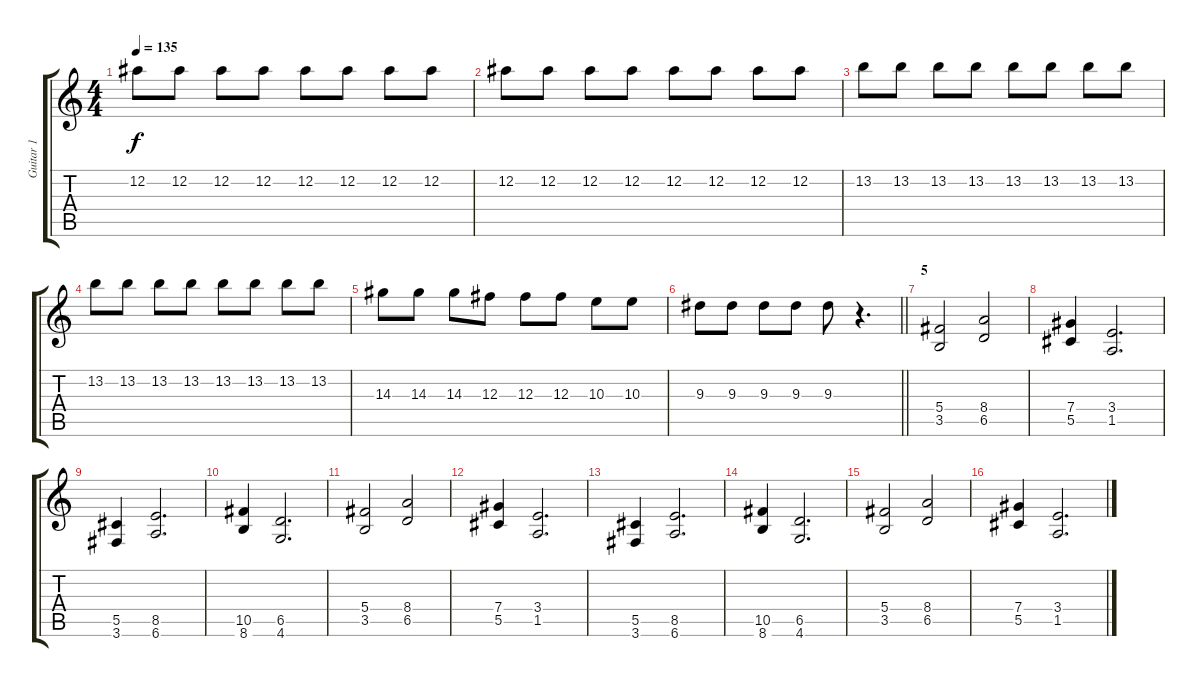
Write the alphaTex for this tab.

\track ("Guitar 1" "Guitar 1") {instrument distortionguitar}
\staff {score tabs}
\tuning (Eb4 Bb3 Gb3 Db3 Ab2 Eb2) {hide}
\ts (4 4)
\tempo 135
\clef g2
\ks c
12.2.8{dy f} 12.2.8 12.2.8 12.2.8 12.2.8 12.2.8 12.2.8 12.2.8 |
12.2.8 12.2.8 12.2.8 12.2.8 12.2.8 12.2.8 12.2.8 12.2.8 |
13.2.8 13.2.8 13.2.8 13.2.8 13.2.8 13.2.8 13.2.8 13.2.8 |
13.2.8 13.2.8 13.2.8 13.2.8 13.2.8 13.2.8 13.2.8 13.2.8 |
14.3.8 14.3.8 14.3.8 12.3.8 12.3.8 12.3.8 10.3.8 10.3.8 |
\barLineRight lightlight
9.3.8 9.3.8 9.3.8 9.3.8 9.3.8 r.4{d} |
\section ("" "5")
(5.4 3.5).2 (8.4 6.5).2 |
(7.4 5.5).4 (3.4 1.5).2{d} |
(5.5 3.6).4 (8.5 6.6).2{d} |
(10.5 8.6).4 (6.5 4.6).2{d} |
(5.4 3.5).2 (8.4 6.5).2 |
(7.4 5.5).4 (3.4 1.5).2{d} |
(5.5 3.6).4 (8.5 6.6).2{d} |
(10.5 8.6).4 (6.5 4.6).2{d} |
(5.4 3.5).2 (8.4 6.5).2 |
(7.4 5.5).4 (3.4 1.5).2{d}
